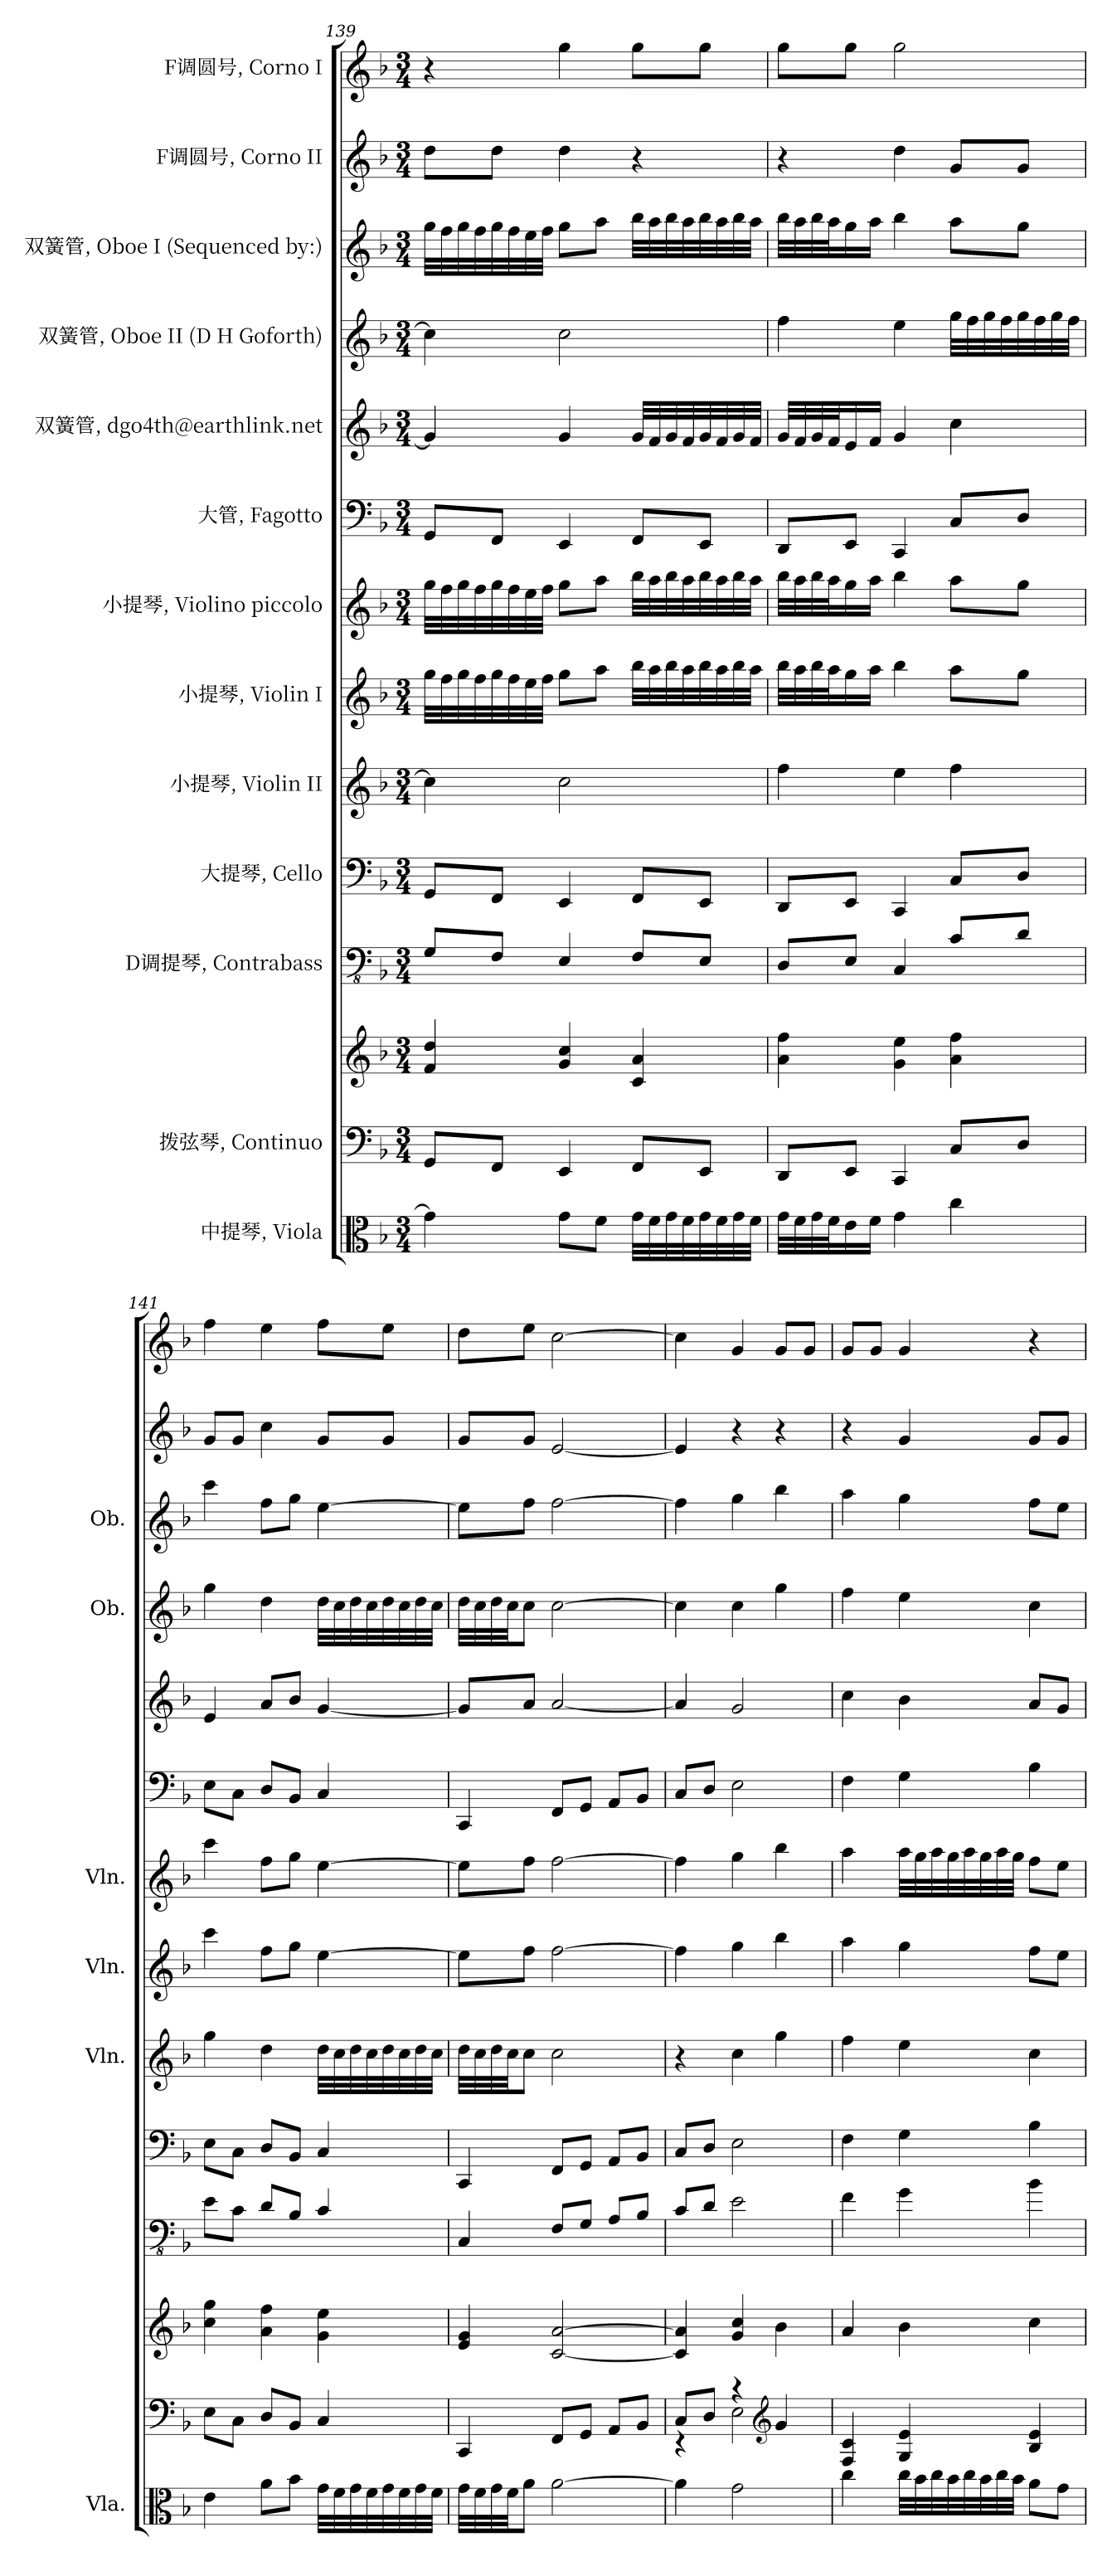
**kern	**kern	**kern	**kern	**kern	**kern	**kern	**kern	**kern	**kern	**kern	**kern	**kern	**kern
*part13	*part12	*part12	*part11	*part10	*part9	*part8	*part7	*part6	*part5	*part4	*part3	*part2	*part1
*staff14	*staff13	*staff12	*staff11	*staff10	*staff9	*staff8	*staff7	*staff6	*staff5	*staff4	*staff3	*staff2	*staff1
*I"中提琴, Viola	*I"拨弦琴, Continuo	*	*I"D调提琴, Contrabass	*I"大提琴, Cello	*I"小提琴, Violin II	*I"小提琴, Violin I	*I"小提琴, Violino piccolo	*I"大管, Fagotto	*I"双簧管, dgo4th@earthlink.net	*I"双簧管, Oboe II (D H Goforth)	*I"双簧管, Oboe I (Sequenced by:)	*I"F调圆号, Corno II	*I"F调圆号, Corno I
*I'Vla.	*	*	*	*	*I'Vln.	*I'Vln.	*I'Vln.	*	*	*I'Ob.	*I'Ob.	*	*
!!LO:PB:g=z
*clefC3	*clefF4	*clefG2	*clefFv4	*clefF4	*clefG2	*clefG2	*clefG2	*clefF4	*clefG2	*clefG2	*clefG2	*clefG2	*clefG2
*	*	*	*ITrd7c12	*	*	*	*	*	*	*	*	*ITrd4c7	*ITrd4c7
*k[b-]	*k[b-]	*k[b-]	*k[b-]	*k[b-]	*k[b-]	*k[b-]	*k[b-]	*k[b-]	*k[b-]	*k[b-]	*k[b-]	*k[b-e-]	*k[b-e-]
*M3/4	*M3/4	*M3/4	*M3/4	*M3/4	*M3/4	*M3/4	*M3/4	*M3/4	*M3/4	*M3/4	*M3/4	*M3/4	*M3/4
=139	=139	=139	=139	=139	=139	=139	=139	=139	=139	=139	=139	=139	=139
4g\]	8GG/L	4f/ 4dd/	8GGG/L	8GG/L	4cc\]	32gg\LLL	32gg\LLL	8GG/L	4g/]	4cc\]	32gg\LLL	8g\L	4r
.	.	.	.	.	.	32ff\	32ff\	.	.	.	32ff\	.	.
.	.	.	.	.	.	32gg\	32gg\	.	.	.	32gg\	.	.
.	.	.	.	.	.	32ff\	32ff\	.	.	.	32ff\	.	.
.	8FF/J	.	8FFF/J	8FF/J	.	32gg\	32gg\	8FF/J	.	.	32gg\	8g\J	.
.	.	.	.	.	.	32ff\	32ff\	.	.	.	32ff\	.	.
.	.	.	.	.	.	32ee\	32ee\	.	.	.	32ee\	.	.
.	.	.	.	.	.	32ff\JJJ	32ff\JJJ	.	.	.	32ff\JJJ	.	.
8g\L	4EE/	4g/ 4cc/	4EEE/	4EE/	2cc\	8gg\L	8gg\L	4EE/	4g/	2cc\	8gg\L	4g\	4cc\
8f\J	.	.	.	.	.	8aa\J	8aa\J	.	.	.	8aa\J	.	.
32g\LLL	8FF/L	4c/ 4a/	8FFF/L	8FF/L	.	32bb-\LLL	32bb-\LLL	8FF/L	32g/LLL	.	32bb-\LLL	4r	8cc\L
32f\	.	.	.	.	.	32aa\	32aa\	.	32f/	.	32aa\	.	.
32g\	.	.	.	.	.	32bb-\	32bb-\	.	32g/	.	32bb-\	.	.
32f\	.	.	.	.	.	32aa\	32aa\	.	32f/	.	32aa\	.	.
32g\	8EE/J	.	8EEE/J	8EE/J	.	32bb-\	32bb-\	8EE/J	32g/	.	32bb-\	.	8cc\J
32f\	.	.	.	.	.	32aa\	32aa\	.	32f/	.	32aa\	.	.
32g\	.	.	.	.	.	32bb-\	32bb-\	.	32g/	.	32bb-\	.	.
32f\JJJ	.	.	.	.	.	32aa\JJJ	32aa\JJJ	.	32f/JJJ	.	32aa\JJJ	.	.
=140	=140	=140	=140	=140	=140	=140	=140	=140	=140	=140	=140	=140	=140
32g\LLL	8DD/L	4a\ 4ff\	8DDD/L	8DD/L	4ff\	32bb-\LLL	32bb-\LLL	8DD/L	32g/LLL	4ff\	32bb-\LLL	4r	8cc\L
32f\	.	.	.	.	.	32aa\	32aa\	.	32f/	.	32aa\	.	.
32g\	.	.	.	.	.	32bb-\	32bb-\	.	32g/	.	32bb-\	.	.
32f\J	.	.	.	.	.	32aa\J	32aa\J	.	32f/J	.	32aa\J	.	.
16e\	8EE/J	.	8EEE/J	8EE/J	.	16gg\	16gg\	8EE/J	16e/	.	16gg\	.	8cc\J
16f\JJ	.	.	.	.	.	16aa\JJ	16aa\JJ	.	16f/JJ	.	16aa\JJ	.	.
4g\	4CC/	4g\ 4ee\	4CCC/	4CC/	4ee\	4bb-\	4bb-\	4CC/	4g/	4ee\	4bb-\	4g\	2cc\
4cc\	8C/L	4a\ 4ff\	8CC/L	8C/L	4ff\	8aa\L	8aa\L	8C/L	4cc\	32gg\LLL	8aa\L	8c/L	.
.	.	.	.	.	.	.	.	.	.	32ff\	.	.	.
.	.	.	.	.	.	.	.	.	.	32gg\	.	.	.
.	.	.	.	.	.	.	.	.	.	32ff\	.	.	.
.	8D/J	.	8DD/J	8D/J	.	8gg\J	8gg\J	8D/J	.	32gg\	8gg\J	8c/J	.
.	.	.	.	.	.	.	.	.	.	32ff\	.	.	.
.	.	.	.	.	.	.	.	.	.	32gg\	.	.	.
.	.	.	.	.	.	.	.	.	.	32ff\JJJ	.	.	.
!!LO:PB:g=z
=141	=141	=141	=141	=141	=141	=141	=141	=141	=141	=141	=141	=141	=141
4e\	8E\L	4cc\ 4gg\	8EE\L	8E\L	4gg\	4ccc\	4ccc\	8E\L	4e/	4gg\	4ccc\	8c/L	4b-\
.	8C\J	.	8CC\J	8C\J	.	.	.	8C\J	.	.	.	8c/J	.
8a\L	8D/L	4a\ 4ff\	8DD/L	8D/L	4dd\	8ff\L	8ff\L	8D/L	8a/L	4dd\	8ff\L	4f\	4a\
8b-\J	8BB-/J	.	8BBB-/J	8BB-/J	.	8gg\J	8gg\J	8BB-/J	8b-/J	.	8gg\J	.	.
32g\LLL	4C/	4g\ 4ee\	4CC/	4C/	32dd\LLL	[4ee\	[4ee\	4C/	[4g/	32dd\LLL	[4ee\	8c/L	8b-\L
32f\	.	.	.	.	32cc\	.	.	.	.	32cc\	.	.	.
32g\	.	.	.	.	32dd\	.	.	.	.	32dd\	.	.	.
32f\	.	.	.	.	32cc\	.	.	.	.	32cc\	.	.	.
32g\	.	.	.	.	32dd\	.	.	.	.	32dd\	.	8c/J	8a\J
32f\	.	.	.	.	32cc\	.	.	.	.	32cc\	.	.	.
32g\	.	.	.	.	32dd\	.	.	.	.	32dd\	.	.	.
32f\JJJ	.	.	.	.	32cc\JJJ	.	.	.	.	32cc\JJJ	.	.	.
=142	=142	=142	=142	=142	=142	=142	=142	=142	=142	=142	=142	=142	=142
32g\LLL	4CC/	4e/ 4g/	4CCC/	4CC/	32dd\LLL	8ee\L]	8ee\L]	4CC/	8g/L]	32dd\LLL	8ee\L]	8c/L	8g\L
32f\	.	.	.	.	32cc\	.	.	.	.	32cc\	.	.	.
32g\	.	.	.	.	32dd\	.	.	.	.	32dd\	.	.	.
32f\JJ	.	.	.	.	32cc\JJ	.	.	.	.	32cc\JJ	.	.	.
8a\J	.	.	.	.	8cc\J	8ff\J	8ff\J	.	8a/J	8cc\J	8ff\J	8c/J	8a\J
[2a\	8FF/L	[2c/ [2a/	8FFF/L	8FF/L	2cc\	[2ff\	[2ff\	8FF/L	[2a/	[2cc\	[2ff\	[2A/	[2f\
.	8GG/J	.	8GGG/J	8GG/J	.	.	.	8GG/J	.	.	.	.	.
.	8AA/L	.	8AAA/L	8AA/L	.	.	.	8AA/L	.	.	.	.	.
.	8BB-/J	.	8BBB-/J	8BB-/J	.	.	.	8BB-/J	.	.	.	.	.
=143	=143	=143	=143	=143	=143	=143	=143	=143	=143	=143	=143	=143	=143
*	*^	*	*	*	*	*	*	*	*	*	*	*	*
4a\]	8C/L	4r	4c/] 4a/]	8CC/L	8C/L	4r	4ff\]	4ff\]	8C/L	4a/]	4cc\]	4ff\]	4A/]	4f\]
.	8D/J	.	.	8DD/J	8D/J	.	.	.	8D/J	.	.	.	.	.
2g\	4r	2E\	4g/ 4cc/	2EE\	2E\	4cc\	4gg\	4gg\	2E\	2g/	4cc\	4gg\	4r	4c/
*	*clefG2	*	*	*	*	*	*	*	*	*	*	*	*	*
.	4g/	.	4b-\	.	.	4gg\	4bb-\	4bb-\	.	.	4gg\	4bb-\	4r	8c/L
.	.	.	.	.	.	.	.	.	.	.	.	.	.	8c/J
*	*v	*v	*	*	*	*	*	*	*	*	*	*	*	*
!!LO:PB:g=z
=144	=144	=144	=144	=144	=144	=144	=144	=144	=144	=144	=144	=144	=144
4cc\	4F/ 4c/	4a/	4FF\	4F\	4ff\	4aa\	4aa\	4F\	4cc\	4ff\	4aa\	4r	8c/L
.	.	.	.	.	.	.	.	.	.	.	.	.	8c/J
32cc\LLL	4G/ 4e/	4b-\	4GG\	4G\	4ee\	4gg\	32aa\LLL	4G\	4b-\	4ee\	4gg\	4c/	4c/
32b-\	.	.	.	.	.	.	32gg\	.	.	.	.	.	.
32cc\	.	.	.	.	.	.	32aa\	.	.	.	.	.	.
32b-\	.	.	.	.	.	.	32gg\	.	.	.	.	.	.
32cc\	.	.	.	.	.	.	32aa\	.	.	.	.	.	.
32b-\	.	.	.	.	.	.	32gg\	.	.	.	.	.	.
32cc\	.	.	.	.	.	.	32aa\	.	.	.	.	.	.
32b-\JJJ	.	.	.	.	.	.	32gg\JJJ	.	.	.	.	.	.
8a\L	4B-/ 4e/	4cc\	4BB-\	4B-\	4cc\	8ff\L	8ff\L	4B-\	8a/L	4cc\	8ff\L	8c/L	4r
8g\J	.	.	.	.	.	8ee\J	8ee\J	.	8g/J	.	8ee\J	8c/J	.
=	=	=	=	=	=	=	=	=	=	=	=	=	=
*-	*-	*-	*-	*-	*-	*-	*-	*-	*-	*-	*-	*-	*-
